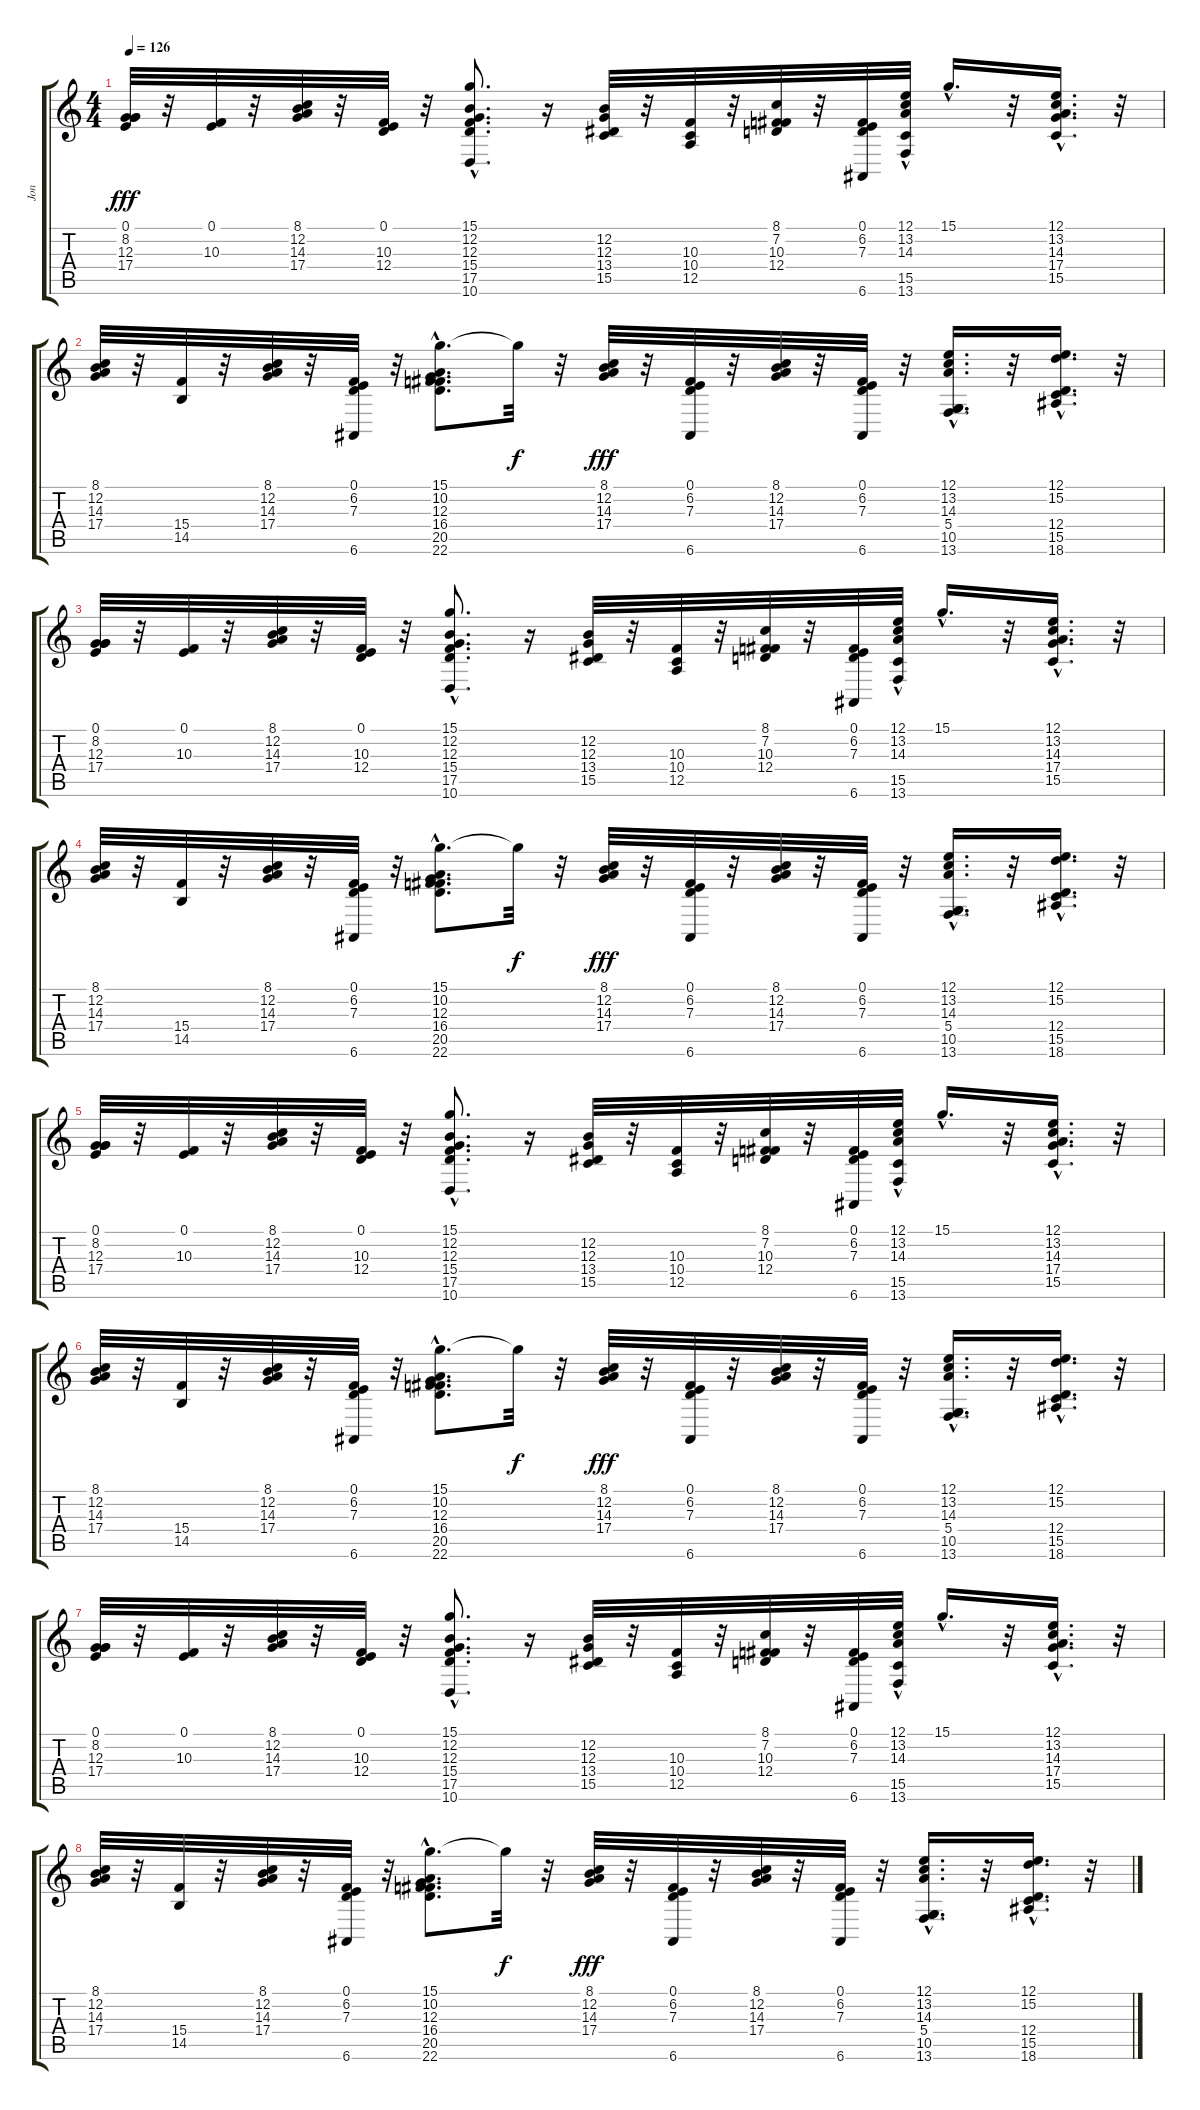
\track ("Jon" "Jon") {instrument rockorgan}
\staff {score tabs}
\tuning (E4 B3 G3 D3 A2 E2) {hide}
\ts (4 4)
\tempo 126
\clef g2
\ks c
(0.1 8.2 12.3 17.4).32{dy fff} r.32 (0.1 10.3).32 r.32 (8.1 12.2 14.3 17.4).32 r.32 (0.1 10.3 12.4).32 r.32 (15.1{hac} 12.2 12.3 15.4 17.5{hac} 10.6).8{d} r.16 (12.2 12.3 13.4 15.5).32 r.32 (10.3 10.4 12.5).32 r.32 (8.1 7.2 10.3 12.4).32 r.32 (0.1 6.2 7.3 6.6).32 (12.1{hac} 13.2{hac} 14.3 15.5 13.6).32 15.1{hac}.16{d} r.32 (12.1 13.2 14.3 17.4 15.5{hac}).16{d} r.32 |
(8.1 12.2 14.3 17.4).32 r.32 (15.4 14.5).32 r.32 (8.1 12.2 14.3 17.4).32 r.32 (0.1 6.2 7.3 6.6).32 r.32 (15.1{hac} 10.2 12.3{hac} 16.4 20.5 22.6{hac}).8{d} 15.1{t}.32{dy f} r.32 (8.1 12.2 14.3 17.4).32{dy fff} r.32 (0.1 6.2 7.3 6.6).32 r.32 (8.1 12.2 14.3 17.4).32 r.32 (0.1 6.2 7.3 6.6).32 r.32 (12.1{hac} 13.2{hac} 14.3 5.4 10.5{hac} 13.6{hac}).16{d} r.32 (12.1 15.2{hac} 12.4 15.5 18.6).16{d} r.32 |
(0.1 8.2 12.3 17.4).32 r.32 (0.1 10.3).32 r.32 (8.1 12.2 14.3 17.4).32 r.32 (0.1 10.3 12.4).32 r.32 (15.1{hac} 12.2 12.3 15.4 17.5{hac} 10.6).8{d} r.16 (12.2 12.3 13.4 15.5).32 r.32 (10.3 10.4 12.5).32 r.32 (8.1 7.2 10.3 12.4).32 r.32 (0.1 6.2 7.3 6.6).32 (12.1{hac} 13.2{hac} 14.3 15.5 13.6).32 15.1{hac}.16{d} r.32 (12.1 13.2 14.3 17.4 15.5{hac}).16{d} r.32 |
(8.1 12.2 14.3 17.4).32{volume 9} r.32 (15.4 14.5).32 r.32 (8.1 12.2 14.3 17.4).32 r.32 (0.1 6.2 7.3 6.6).32 r.32 (15.1{hac} 10.2 12.3{hac} 16.4 20.5 22.6{hac}).8{d} 15.1{t}.32{dy f} r.32 (8.1 12.2 14.3 17.4).32{dy fff volume 10} r.32 (0.1 6.2 7.3 6.6).32 r.32 (8.1 12.2 14.3 17.4).32 r.32 (0.1 6.2 7.3 6.6).32 r.32 (12.1{hac} 13.2{hac} 14.3 5.4 10.5{hac} 13.6{hac}).16{d} r.32 (12.1 15.2{hac} 12.4 15.5 18.6).16{d} r.32 |
(0.1 8.2 12.3 17.4).32{volume 9} r.32 (0.1 10.3).32 r.32 (8.1 12.2 14.3 17.4).32 r.32 (0.1 10.3 12.4).32 r.32 (15.1{hac} 12.2 12.3 15.4 17.5{hac} 10.6).8{d} r.16 (12.2 12.3 13.4 15.5).32 r.32 (10.3 10.4 12.5).32 r.32 (8.1 7.2 10.3 12.4).32 r.32 (0.1 6.2 7.3 6.6).32 (12.1{hac} 13.2{hac} 14.3 15.5 13.6).32 15.1{hac}.16{d} r.32 (12.1 13.2 14.3 17.4 15.5{hac}).16{d} r.32 |
(8.1 12.2 14.3 17.4).32{volume 9} r.32 (15.4 14.5).32 r.32 (8.1 12.2 14.3 17.4).32 r.32 (0.1 6.2 7.3 6.6).32 r.32 (15.1{hac} 10.2 12.3{hac} 16.4 20.5 22.6{hac}).8{d} 15.1{t}.32{dy f} r.32 (8.1 12.2 14.3 17.4).32{dy fff volume 9} r.32 (0.1 6.2 7.3 6.6).32 r.32 (8.1 12.2 14.3 17.4).32 r.32 (0.1 6.2 7.3 6.6).32 r.32 (12.1{hac} 13.2{hac} 14.3 5.4 10.5{hac} 13.6{hac}).16{d volume 9} r.32 (12.1 15.2{hac} 12.4 15.5 18.6).16{d} r.32 |
(0.1 8.2 12.3 17.4).32{volume 9} r.32 (0.1 10.3).32 r.32 (8.1 12.2 14.3 17.4).32{volume 9} r.32 (0.1 10.3 12.4).32 r.32 (15.1{hac} 12.2 12.3 15.4 17.5{hac} 10.6).8{d} r.16 (12.2 12.3 13.4 15.5).32{volume 8} r.32 (10.3 10.4 12.5).32{volume 8} r.32 (8.1 7.2 10.3 12.4).32{volume 8} r.32 (0.1 6.2 7.3 6.6).32 (12.1{hac} 13.2{hac} 14.3 15.5 13.6).32 15.1{hac}.16{d} r.32 (12.1 13.2 14.3 17.4 15.5{hac}).16{d volume 8} r.32 |
(8.1 12.2 14.3 17.4).32 r.32 (15.4 14.5).32 r.32 (8.1 12.2 14.3 17.4).32 r.32 (0.1 6.2 7.3 6.6).32 r.32 (15.1{hac} 10.2 12.3{hac} 16.4 20.5 22.6{hac}).8{d} 15.1{t}.32{dy f} r.32 (8.1 12.2 14.3 17.4).32{dy fff} r.32 (0.1 6.2 7.3 6.6).32 r.32 (8.1 12.2 14.3 17.4).32 r.32 (0.1 6.2 7.3 6.6).32 r.32 (12.1{hac} 13.2{hac} 14.3 5.4 10.5{hac} 13.6{hac}).16{d} r.32 (12.1 15.2{hac} 12.4 15.5 18.6).16{d} r.32
